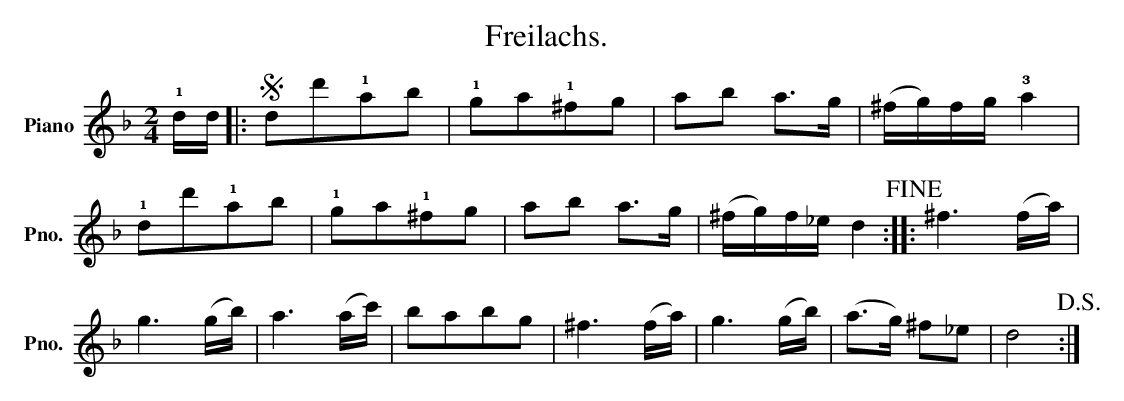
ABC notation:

X:1
T:Freilachs.
L:1/8
M:2/4
K:Dmin
V:1 treble nm="Piano" snm="Pno."
V:1
 !1!d/d/ |:S dd'!1!ab | !1!ga!1!^fg | ab a>g | (^f/g/)f/g/ !3!a2 |$ !1!dd'!1!ab | !1!ga!1!^fg | %7
 ab a>g | (^f/g/)f/_e/ d2!fine! :: ^f3 (f/a/) |$ g3 (g/b/) | a3 (a/c'/) | babg | ^f3 (f/a/) | %14
 g3 (g/b/) | (a>g) ^f_e | d4!D.S.! :| %17
